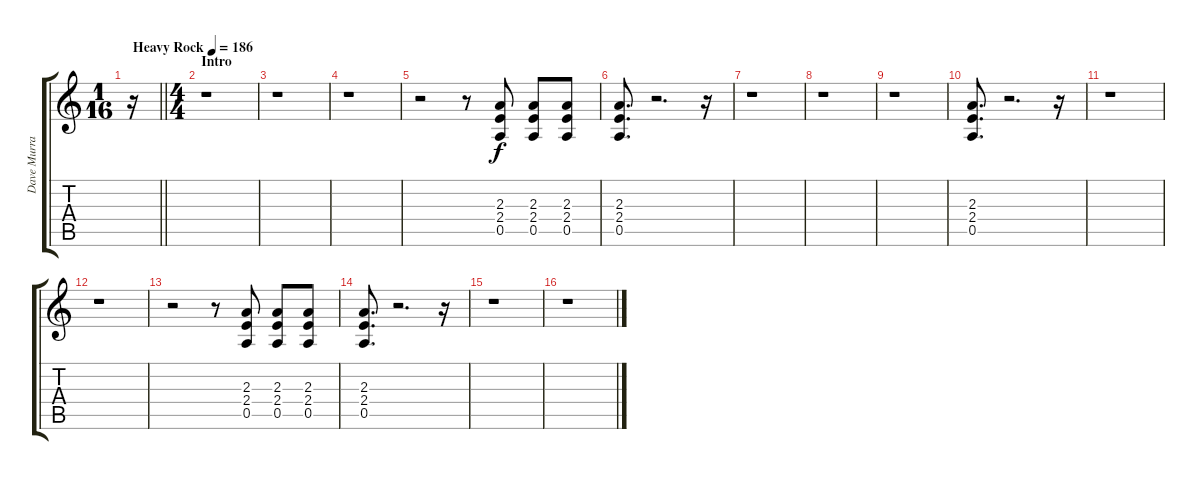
\track ("Dave Murray" "Dave Murra") {instrument overdrivenguitar}
\staff {score tabs}
\tuning (E4 B3 G3 D3 A2 E2) {hide}
\ts (1 16)
\tempo (186 "Heavy Rock")
\clef g2
\barLineRight lightlight
\ks c
r.16{dy f instrument overdrivenguitar} |
\ts (4 4)
\section ("" "Intro")
r.1 |
r.1 |
r.1 |
r.2 r.8 (2.3 2.4 0.5).8 (2.3 2.4 0.5).8 (2.3 2.4 0.5).8 |
(2.3 2.4 0.5).8{d} r.2{d} r.16 |
r.1 |
r.1 |
r.1 |
(2.3 2.4 0.5).8{d} r.2{d} r.16 |
r.1 |
r.1 |
r.2 r.8 (2.3 2.4 0.5).8 (2.3 2.4 0.5).8 (2.3 2.4 0.5).8 |
(2.3 2.4 0.5).8{d} r.2{d} r.16 |
r.1 |
r.1
